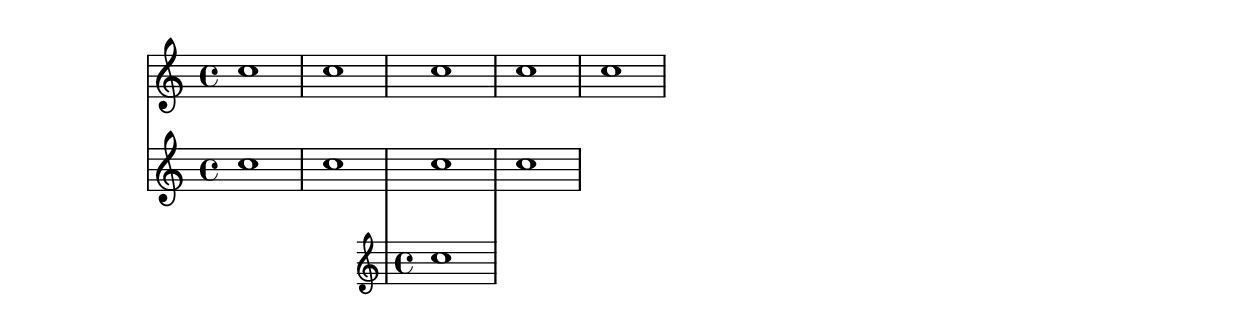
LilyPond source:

#(ly:set-option 'old-relative)
\version "1.9.0"
% definately wil be renamed to something.
%{
(Message vers:9)
To: Adrian Mariano <<adrian@camcornelledu>>.
cc: gnu-music-discuss@gnu.org
Subject: Re: Switching from one staff to two staves 
Reply-To: janneke@gnu.org
In-reply-to: Your message of "Tue, 19 Jan 1999 12:27:10 EST."
             <<199901191727.MAA29757@avalanchecamcornelledu>>. 
Date: Wed, 20 Jan 1999 09:39:22 +0100
From: Jan Nieuwenhuizen <<jan@beavis-nt>>

On Tuesday, 19 January 1999, Adrian Mariano writes:

> I want to typeset something which starts out with just one staff and then
> harmony comes in and there are two staves.  I can't figure out how to do
> this.  I get an extra blank staff during the second section (using
> Lily 1.1.15):

There used to be an example called 'multi.ly'...
Try this (we'll include it in pl23/24):

extra-staff.ly:
%}

\header{ texidoc="@cindex Staff Extra
@cindex Staff Ossia
You can add an extra staff after the beginning of a piece. "}

\score {
	<
		\context Staff=i \notes\relative c''{ c1 c c c c }
		\context StaffGroup=ii \notes\relative c''{ 
			\context Staff=ii
			c1 c
			< \context Staff=ii { c1 } \context Staff=iii { c1 } >
			c
		}
	>
  	\paper {
		raggedright = ##t
		\translator{
			\ScoreContext

		}
	}
}




